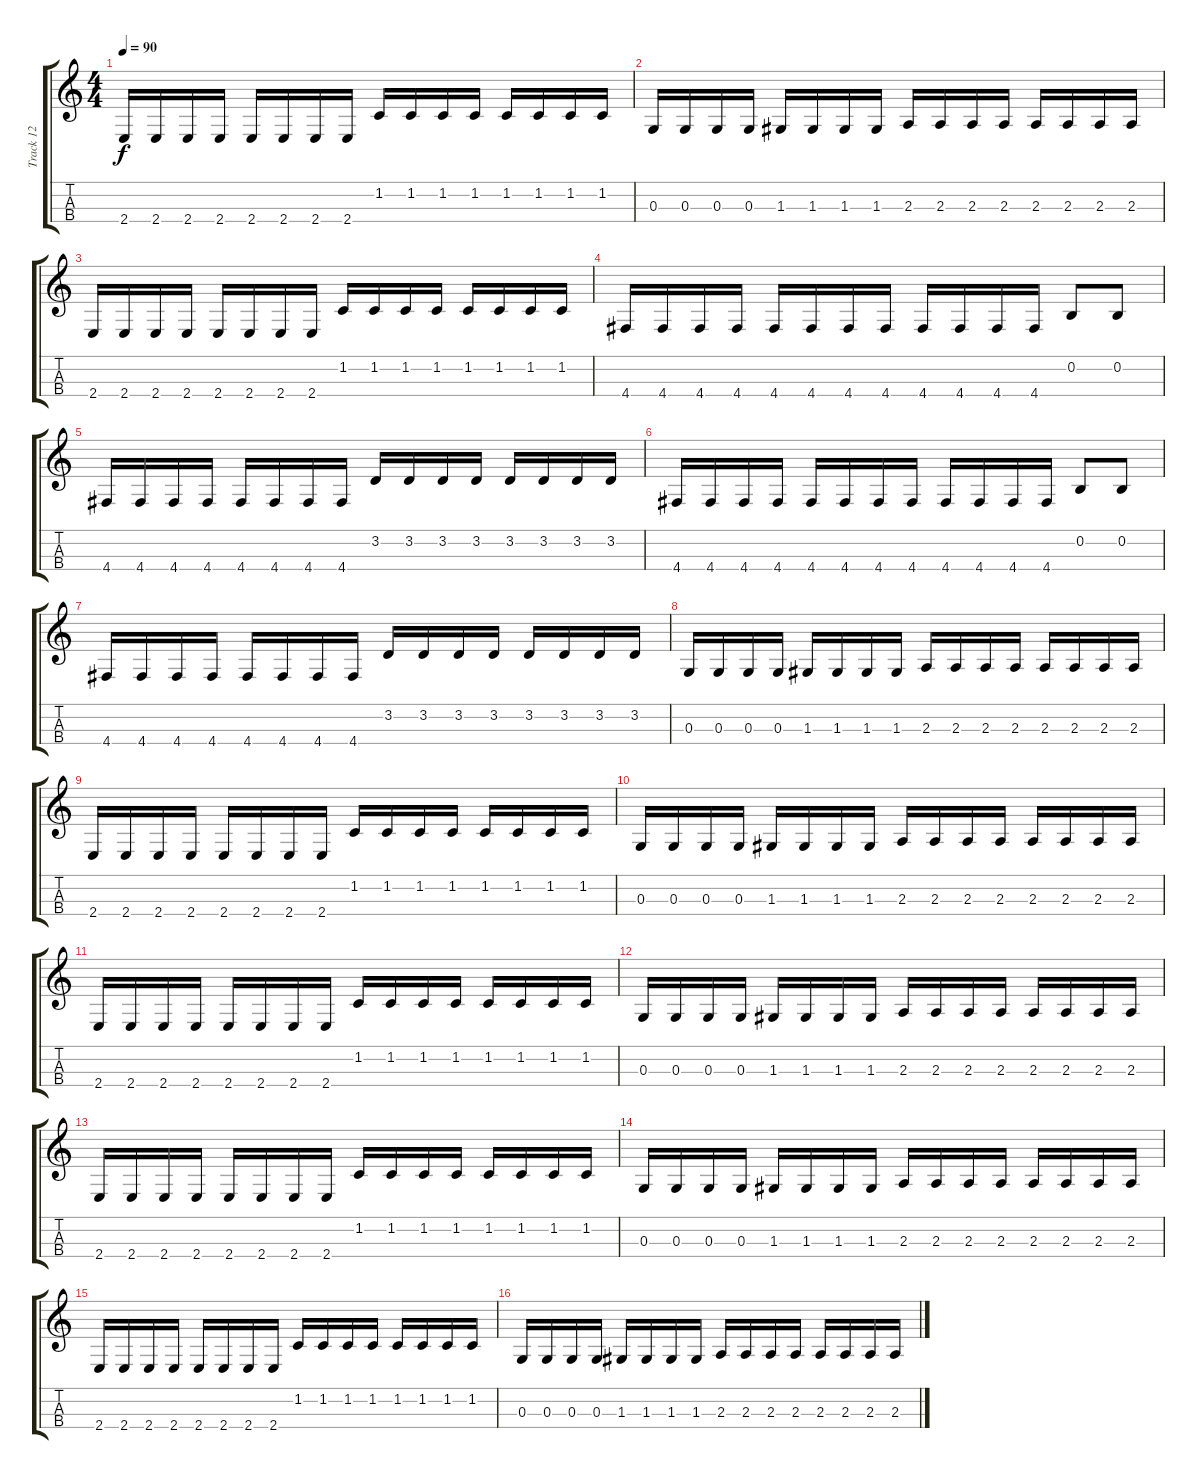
\track ("Track 12" "Track 12") {solo instrument acousticguitarnylon}
\staff {score tabs}
\tuning (E3 B2 G2 D2) {hide}
\ts (4 4)
\tempo 90
\clef g2
\ks c
2.4.16{dy f} 2.4.16 2.4.16 2.4.16 2.4.16 2.4.16 2.4.16 2.4.16 1.2.16 1.2.16 1.2.16 1.2.16 1.2.16 1.2.16 1.2.16 1.2.16 |
0.3.16 0.3.16 0.3.16 0.3.16 1.3.16 1.3.16 1.3.16 1.3.16 2.3.16 2.3.16 2.3.16 2.3.16 2.3.16 2.3.16 2.3.16 2.3.16 |
2.4.16 2.4.16 2.4.16 2.4.16 2.4.16 2.4.16 2.4.16 2.4.16 1.2.16 1.2.16 1.2.16 1.2.16 1.2.16 1.2.16 1.2.16 1.2.16 |
4.4.16 4.4.16 4.4.16 4.4.16 4.4.16 4.4.16 4.4.16 4.4.16 4.4.16 4.4.16 4.4.16 4.4.16 0.2.8 0.2.8 |
4.4.16 4.4.16 4.4.16 4.4.16 4.4.16 4.4.16 4.4.16 4.4.16 3.2.16 3.2.16 3.2.16 3.2.16 3.2.16 3.2.16 3.2.16 3.2.16 |
4.4.16 4.4.16 4.4.16 4.4.16 4.4.16 4.4.16 4.4.16 4.4.16 4.4.16 4.4.16 4.4.16 4.4.16 0.2.8 0.2.8 |
4.4.16 4.4.16 4.4.16 4.4.16 4.4.16 4.4.16 4.4.16 4.4.16 3.2.16 3.2.16 3.2.16 3.2.16 3.2.16 3.2.16 3.2.16 3.2.16 |
0.3.16 0.3.16 0.3.16 0.3.16 1.3.16 1.3.16 1.3.16 1.3.16 2.3.16 2.3.16 2.3.16 2.3.16 2.3.16 2.3.16 2.3.16 2.3.16 |
2.4.16 2.4.16 2.4.16 2.4.16 2.4.16 2.4.16 2.4.16 2.4.16 1.2.16 1.2.16 1.2.16 1.2.16 1.2.16 1.2.16 1.2.16 1.2.16 |
0.3.16 0.3.16 0.3.16 0.3.16 1.3.16 1.3.16 1.3.16 1.3.16 2.3.16 2.3.16 2.3.16 2.3.16 2.3.16 2.3.16 2.3.16 2.3.16 |
2.4.16 2.4.16 2.4.16 2.4.16 2.4.16 2.4.16 2.4.16 2.4.16 1.2.16 1.2.16 1.2.16 1.2.16 1.2.16 1.2.16 1.2.16 1.2.16 |
0.3.16 0.3.16 0.3.16 0.3.16 1.3.16 1.3.16 1.3.16 1.3.16 2.3.16 2.3.16 2.3.16 2.3.16 2.3.16 2.3.16 2.3.16 2.3.16 |
2.4.16 2.4.16 2.4.16 2.4.16 2.4.16 2.4.16 2.4.16 2.4.16 1.2.16 1.2.16 1.2.16 1.2.16 1.2.16 1.2.16 1.2.16 1.2.16 |
0.3.16 0.3.16 0.3.16 0.3.16 1.3.16 1.3.16 1.3.16 1.3.16 2.3.16 2.3.16 2.3.16 2.3.16 2.3.16 2.3.16 2.3.16 2.3.16 |
2.4.16 2.4.16 2.4.16 2.4.16 2.4.16 2.4.16 2.4.16 2.4.16 1.2.16 1.2.16 1.2.16 1.2.16 1.2.16 1.2.16 1.2.16 1.2.16 |
0.3.16 0.3.16 0.3.16 0.3.16 1.3.16 1.3.16 1.3.16 1.3.16 2.3.16 2.3.16 2.3.16 2.3.16 2.3.16 2.3.16 2.3.16 2.3.16
